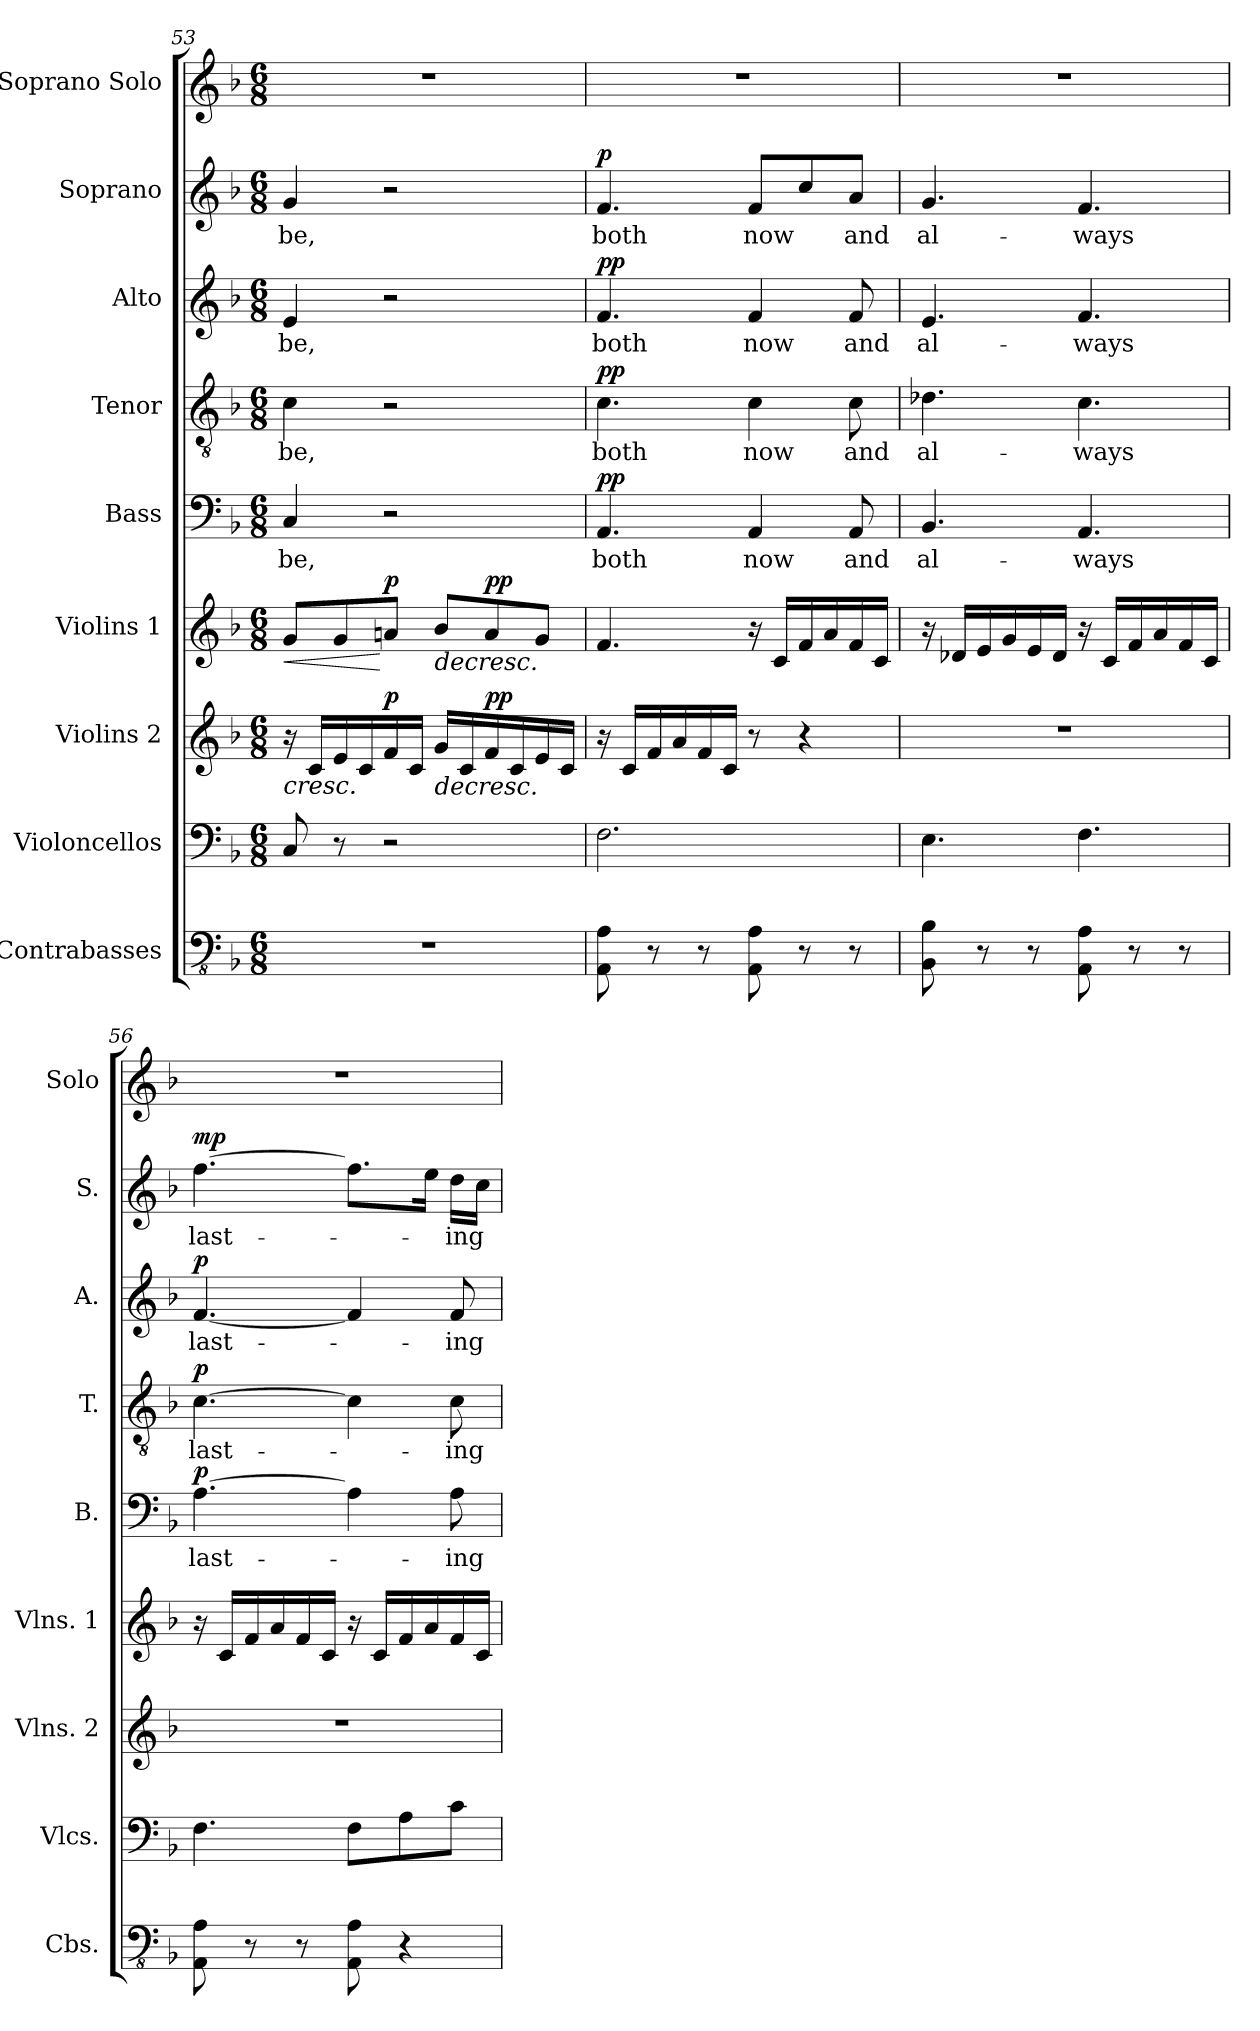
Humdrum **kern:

**kern	**kern	**kern	**dynam	**kern	**dynam	**kern	**text	**dynam	**kern	**text	**dynam	**kern	**text	**dynam	**kern	**text	**dynam	**kern
*part9	*part8	*part7	*part7	*part6	*part6	*part5	*part5	*part5	*part4	*part4	*part4	*part3	*part3	*part3	*part2	*part2	*part2	*part1
*staff9	*staff8	*staff7	*staff7	*staff6	*staff6	*staff5	*staff5	*staff5	*staff4	*staff4	*staff4	*staff3	*staff3	*staff3	*staff2	*staff2	*staff2	*staff1
*I"Contrabasses	*I"Violoncellos	*I"Violins 2	*	*I"Violins 1	*	*I"Bass	*	*	*I"Tenor	*	*	*I"Alto	*	*	*I"Soprano	*	*	*I"Soprano Solo
*I'Cbs.	*I'Vlcs.	*I'Vlns. 2	*	*I'Vlns. 1	*	*I'B.	*	*	*I'T.	*	*	*I'A.	*	*	*I'S.	*	*	*I'Solo
!!LO:PB:g=z
*clefFv4	*clefF4	*clefG2	*	*clefG2	*	*clefF4	*	*	*clefGv2	*	*	*clefG2	*	*	*clefG2	*	*	*clefG2
*k[b-]	*k[b-]	*k[b-]	*	*k[b-]	*	*k[b-]	*	*	*k[b-]	*	*	*k[b-]	*	*	*k[b-]	*	*	*k[b-]
*F:	*F:	*F:	*	*F:	*	*F:	*	*	*F:	*	*	*F:	*	*	*F:	*	*	*F:
*M6/8	*M6/8	*M6/8	*	*M6/8	*	*M6/8	*	*	*M6/8	*	*	*M6/8	*	*	*M6/8	*	*	*M6/8
=53	=53	=53	=53	=53	=53	=53	=53	=53	=53	=53	=53	=53	=53	=53	=53	=53	=53	=53
!	!	!	!LO:HP:b	!	!LO:HP:b	!	!	!	!	!	!	!	!	!	!	!	!	!
2.r	8C/	16r	<	8g/L	<	4C/	be,	.	4c\	be,	.	4e/	be,	.	4g/	be,	.	2.r
.	.	16c/LL	.	.	.	.	.	.	.	.	.	.	.	.	.	.	.	.
.	8r	16e/	.	8g/	.	.	.	.	.	.	.	.	.	.	.	.	.	.
.	.	16c/	.	.	.	.	.	.	.	.	.	.	.	.	.	.	.	.
!	!	!	!LO:DY:a	!	!LO:DY:n=1:a	!	!	!	!	!	!	!	!	!	!	!	!	!
.	2r	16f/	p	8an/J	[ p	2r	.	.	2r	.	.	2r	.	.	2r	.	.	.
.	.	16c/JJ	[	.	.	.	.	.	.	.	.	.	.	.	.	.	.	.
!	!	!	!LO:HP:b	!	!LO:HP:b	!	!	!	!	!	!	!	!	!	!	!	!	!
.	.	16g/LL	>	8b-/L	>	.	.	.	.	.	.	.	.	.	.	.	.	.
.	.	16c/	.	.	.	.	.	.	.	.	.	.	.	.	.	.	.	.
!	!	!	!LO:DY:a	!	!LO:DY:n=2:a	!	!	!	!	!	!	!	!	!	!	!	!	!
.	.	16f/	pp	8a/	pp	.	.	.	.	.	.	.	.	.	.	.	.	.
.	.	16c/	.	.	.	.	.	.	.	.	.	.	.	.	.	.	.	.
.	.	16e/	.	8g/J	.	.	.	.	.	.	.	.	.	.	.	.	.	.
.	.	16c/JJ	.	.	.	.	.	.	.	.	.	.	.	.	.	.	.	.
.	.	.	]	.	]	.	.	.	.	.	.	.	.	.	.	.	.	.
=54	=54	=54	=54	=54	=54	=54	=54	=54	=54	=54	=54	=54	=54	=54	=54	=54	=54	=54
!	!	!	!	!	!	!	!	!LO:DY:a	!	!	!LO:DY:a	!	!	!LO:DY:a	!	!	!LO:DY:a	!
8AAA\ 8AA\	2.F\	16r	.	4.f/	.	4.AA/	both	pp	4.c\	both	pp	4.f/	both	pp	4.f/	both	p	2.r
.	.	16c/LL	.	.	.	.	.	.	.	.	.	.	.	.	.	.	.	.
8r	.	16f/	.	.	.	.	.	.	.	.	.	.	.	.	.	.	.	.
.	.	16a/	.	.	.	.	.	.	.	.	.	.	.	.	.	.	.	.
8r	.	16f/	.	.	.	.	.	.	.	.	.	.	.	.	.	.	.	.
.	.	16c/JJ	.	.	.	.	.	.	.	.	.	.	.	.	.	.	.	.
8AAA\ 8AA\	.	8r	.	16r	.	4AA/	now	.	4c\	now	.	4f/	now	.	8f/L	now	.	.
.	.	.	.	16c/LL	.	.	.	.	.	.	.	.	.	.	.	.	.	.
8r	.	4r	.	16f/	.	.	.	.	.	.	.	.	.	.	8cc/	.	.	.
.	.	.	.	16a/	.	.	.	.	.	.	.	.	.	.	.	.	.	.
8r	.	.	.	16f/	.	8AA/	and	.	8c\	and	.	8f/	and	.	8a/J	and	.	.
.	.	.	.	16c/JJ	.	.	.	.	.	.	.	.	.	.	.	.	.	.
=55	=55	=55	=55	=55	=55	=55	=55	=55	=55	=55	=55	=55	=55	=55	=55	=55	=55	=55
8BBB-\ 8BB-\	4.E\	2.r	.	16r	.	4.BB-/	al-	.	4.d-X\	al-	.	4.e/	al-	.	4.g/	al-	.	2.r
.	.	.	.	16d-X/LL	.	.	.	.	.	.	.	.	.	.	.	.	.	.
8r	.	.	.	16e/	.	.	.	.	.	.	.	.	.	.	.	.	.	.
.	.	.	.	16g/	.	.	.	.	.	.	.	.	.	.	.	.	.	.
8r	.	.	.	16e/	.	.	.	.	.	.	.	.	.	.	.	.	.	.
.	.	.	.	16d-/JJ	.	.	.	.	.	.	.	.	.	.	.	.	.	.
8AAA\ 8AA\	4.F\	.	.	16r	.	4.AA/	-ways	.	4.c\	-ways	.	4.f/	-ways	.	4.f/	-ways	.	.
.	.	.	.	16c/LL	.	.	.	.	.	.	.	.	.	.	.	.	.	.
8r	.	.	.	16f/	.	.	.	.	.	.	.	.	.	.	.	.	.	.
.	.	.	.	16a/	.	.	.	.	.	.	.	.	.	.	.	.	.	.
8r	.	.	.	16f/	.	.	.	.	.	.	.	.	.	.	.	.	.	.
.	.	.	.	16c/JJ	.	.	.	.	.	.	.	.	.	.	.	.	.	.
!!LO:PB:g=z
=56	=56	=56	=56	=56	=56	=56	=56	=56	=56	=56	=56	=56	=56	=56	=56	=56	=56	=56
!	!	!	!	!	!	!	!	!LO:DY:a	!	!	!LO:DY:a	!	!	!LO:DY:a	!	!	!LO:DY:a	!
8AAA\ 8AA\	4.F\	2.r	.	16r	.	[4.A\	last-	p	[4.c\	last-	p	[4.f/	last-	p	[4.ff\	last-	mp	2.r
.	.	.	.	16c/LL	.	.	.	.	.	.	.	.	.	.	.	.	.	.
8r	.	.	.	16f/	.	.	.	.	.	.	.	.	.	.	.	.	.	.
.	.	.	.	16a/	.	.	.	.	.	.	.	.	.	.	.	.	.	.
8r	.	.	.	16f/	.	.	.	.	.	.	.	.	.	.	.	.	.	.
.	.	.	.	16c/JJ	.	.	.	.	.	.	.	.	.	.	.	.	.	.
8AAA\ 8AA\	8F\L	.	.	16r	.	4A\]	.	.	4c\]	.	.	4f/]	.	.	8.ff\L]	.	.	.
.	.	.	.	16c/LL	.	.	.	.	.	.	.	.	.	.	.	.	.	.
4r	8A\	.	.	16f/	.	.	.	.	.	.	.	.	.	.	.	.	.	.
.	.	.	.	16a/	.	.	.	.	.	.	.	.	.	.	16ee\Jk	.	.	.
.	8c\J	.	.	16f/	.	8A\	-ing	.	8c\	-ing	.	8f/	-ing	.	16dd\LL	-ing	.	.
.	.	.	.	16c/JJ	.	.	.	.	.	.	.	.	.	.	16cc\JJ	.	.	.
=	=	=	=	=	=	=	=	=	=	=	=	=	=	=	=	=	=	=
*-	*-	*-	*-	*-	*-	*-	*-	*-	*-	*-	*-	*-	*-	*-	*-	*-	*-	*-
